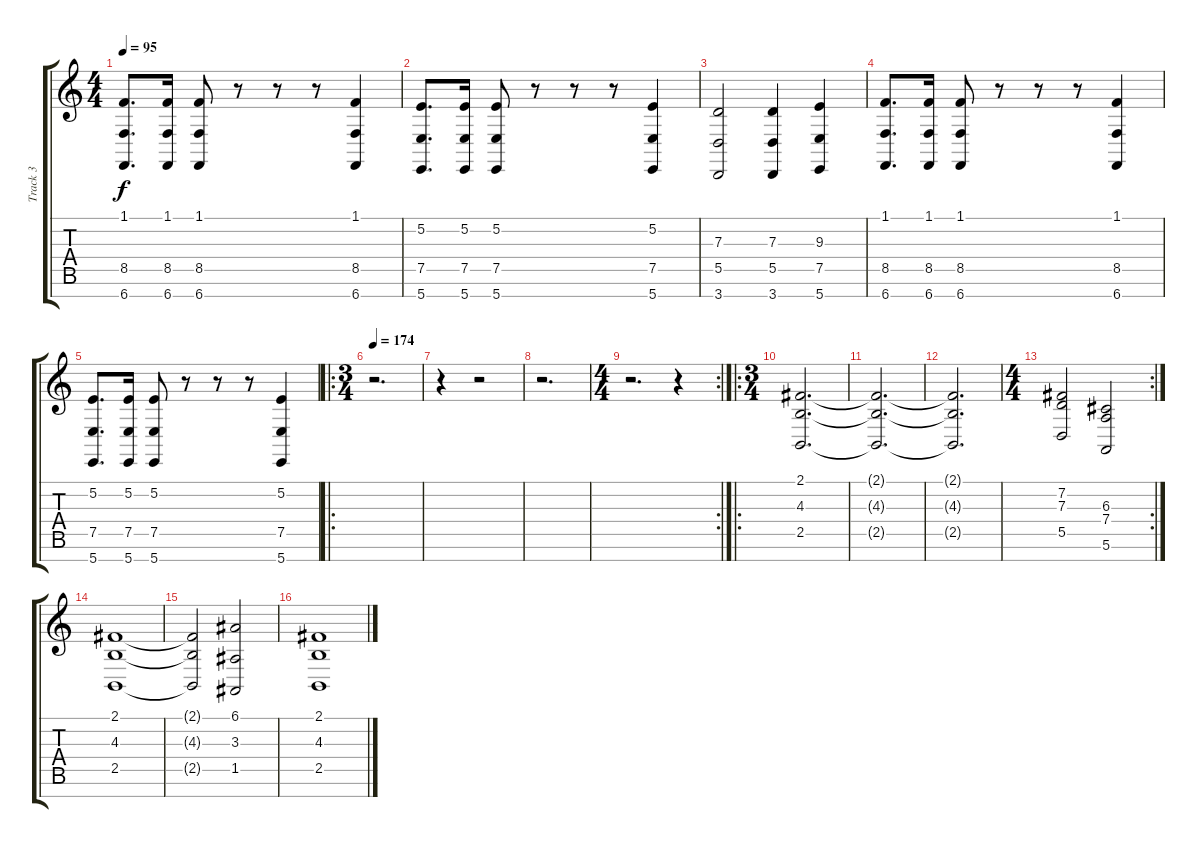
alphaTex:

\track ("Track 3" "Track 3") {instrument choiraahs}
\staff {score tabs}
\tuning (E4 B3 G3 D3 A2 E2 B1) {hide}
\ts (4 4)
\tempo 95
\clef g2
\ks c
(1.1 8.5 6.7).8{d dy f} (1.1 8.5 6.7).16 (1.1 8.5 6.7).8 r.8 r.8 r.8 (1.1 8.5 6.7).4 |
(5.2 7.5 5.7).8{d} (5.2 7.5 5.7).16 (5.2 7.5 5.7).8 r.8 r.8 r.8 (5.2 7.5 5.7).4 |
(7.3 5.5 3.7).2 (7.3 5.5 3.7).4 (9.3 7.5 5.7).4 |
(1.1 8.5 6.7).8{d} (1.1 8.5 6.7).16 (1.1 8.5 6.7).8 r.8 r.8 r.8 (1.1 8.5 6.7).4 |
(5.2 7.5 5.7).8{d} (5.2 7.5 5.7).16 (5.2 7.5 5.7).8 r.8 r.8 r.8 (5.2 7.5 5.7).4 |
\ro
\ts (3 4)
\tempo 174
r.2{d} |
r.4 r.2 |
r.2{d} |
\rc 2
\ts (4 4)
r.2{d} r.4 |
\ro
\ts (3 4)
(2.1 4.3 2.5).2{d} |
(2.1{t} 4.3{t} 2.5{t}).2{d} |
(2.1{t} 4.3{t} 2.5{t}).2{d} |
\rc 2
\ts (4 4)
(7.2 7.3 5.5).2 (6.3 7.4 5.6).2 |
(2.1 4.3 2.5).1 |
(2.1{t} 4.3{t} 2.5{t}).2 (6.1 3.3 1.5).2 |
(2.1 4.3 2.5).1
